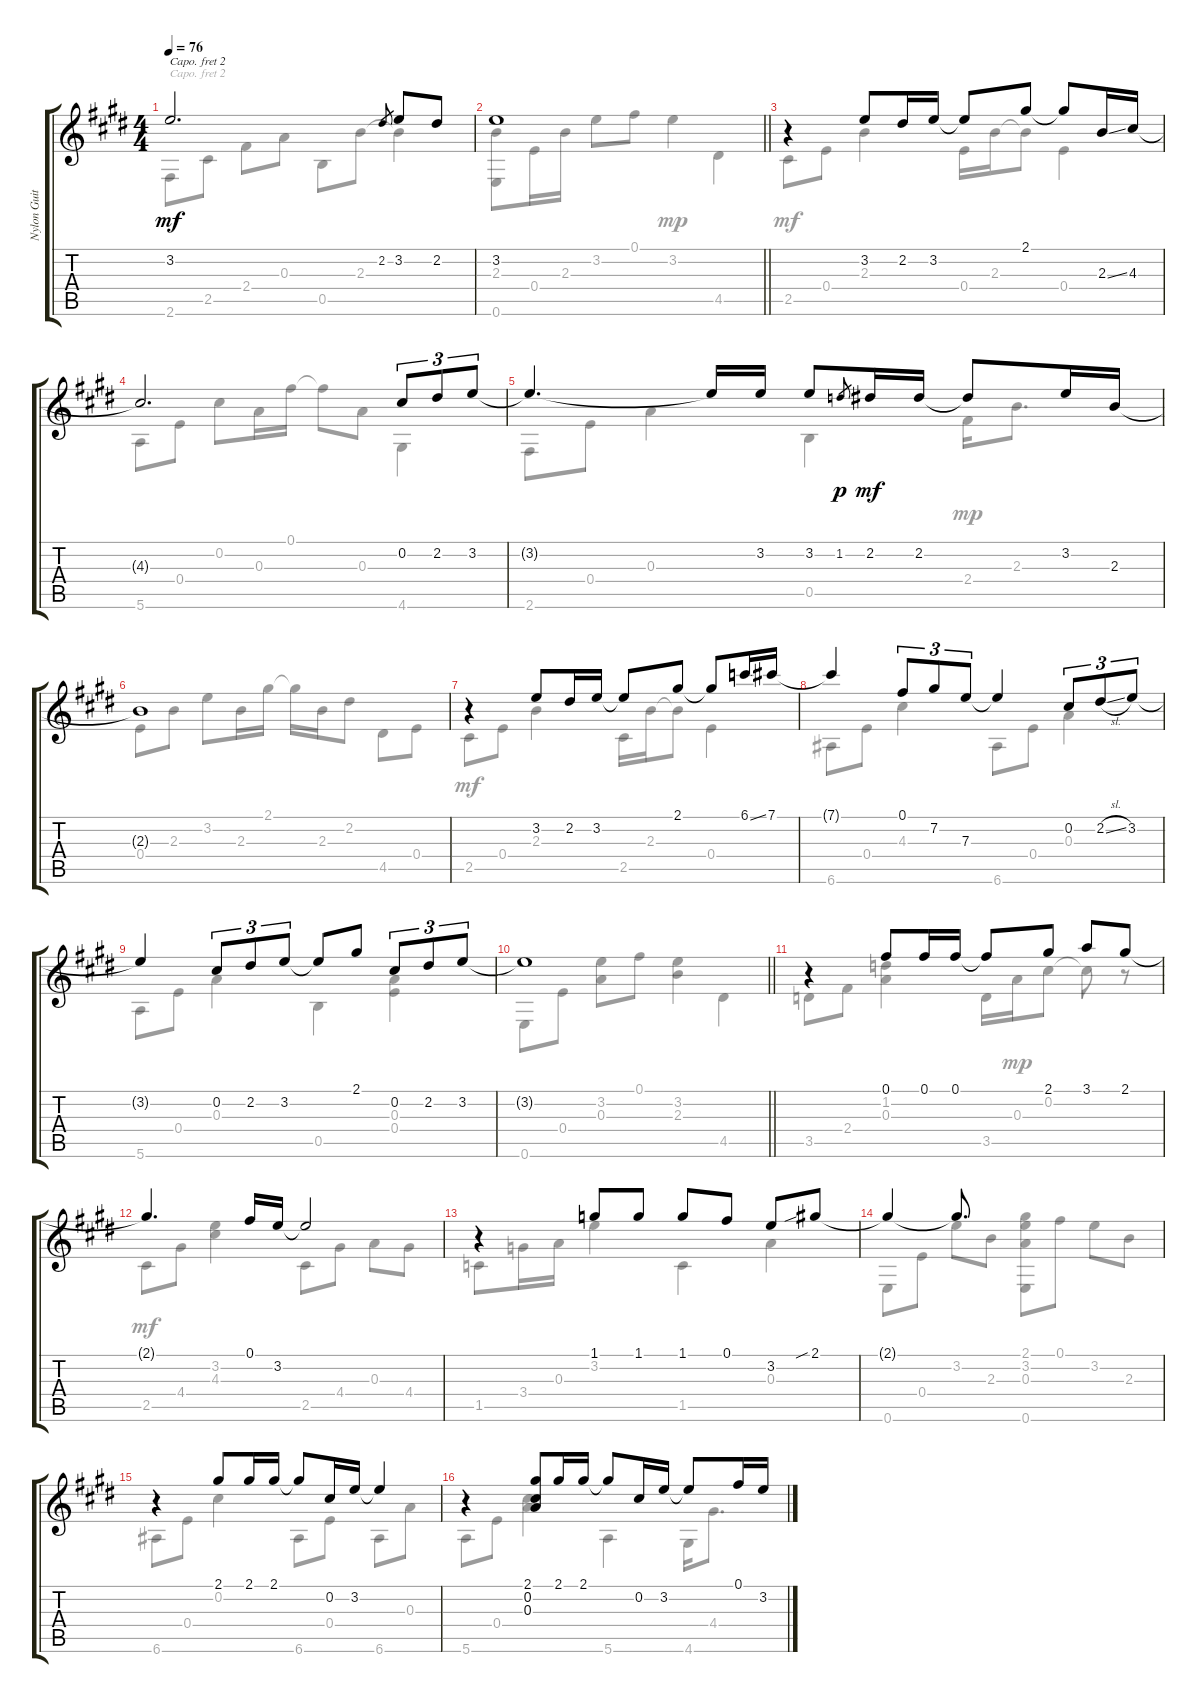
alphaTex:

\track ("Nylon Guitar" "Nylon Guit") {mute instrument acousticguitarnylon}
\staff {score tabs}
\capo 2
\tuning (E4 B3 G3 D3 A2 D2) {hide}
\voice
\ts (4 4)
\tempo 76
\clef g2
\ks e
3.2.2{d dy mf} 2.2.8{gr} 3.2.8 2.2.8 |
\barLineRight lightlight
3.2.1 |
r.4 3.2.8 2.2.16 3.2.16 3.2{t}.8 2.1.8 2.1{t}.8 2.3{ss}.16 4.3.16 |
4.3{t}.2{d} 0.2.8{tu (3 2)} 2.2.8{tu (3 2)} 3.2.8{tu (3 2)} |
3.2{t}.4{d} 3.2{t}.16 3.2.16 3.2.8 1.2.8{gr dy p} 2.2.16{dy mf} 2.2.16 2.2{t}.8 3.2.16 2.3.16 |
2.3{t}.1 |
r.4 3.2.8 2.2.16 3.2.16 3.2{t}.8 2.1.8 2.1{t}.8 6.1{ss}.16 7.1.16 |
7.1{t}.4 0.1.8{tu (3 2)} 7.2.8{tu (3 2)} 7.3.8{tu (3 2)} 7.3{t}.4 0.2.8{tu (3 2)} 2.2{sl}.8{tu (3 2)} 3.2.8{tu (3 2)} |
3.2{t}.4 0.2.8{tu (3 2)} 2.2.8{tu (3 2)} 3.2.8{tu (3 2)} 3.2{t}.8 2.1.8 0.2.8{tu (3 2)} 2.2.8{tu (3 2)} 3.2.8{tu (3 2)} |
\barLineRight lightlight
3.2{t}.1 |
r.4 0.1.8 0.1.16 0.1.16 0.1{t}.8 2.1.8 3.1.8 2.1.8 |
2.1{t}.4{d} 0.1.16 3.2.16 3.2{t}.2 |
r.4 1.1.8 1.1.8 1.1.8 0.1.8 3.2.8 2.1{sib}.8 |
2.1{t}.4 2.1{t}.8{d} |
r.4 2.1.8 2.1.16 2.1.16 2.1{t}.8 0.2.16 3.2.16 3.2{t}.4 |
r.4 (2.1 0.2 0.3).8 2.1.16 2.1.16 2.1{t}.8 0.2.16 3.2.16 3.2{t}.8 0.1.16 3.2.16
\voice
\clef g2
\ottava regular
\simile none
\ks e
2.6.8{dy mf} 2.5.8 2.4.8 0.3.8 0.5.8 2.3.8 2.3{t}.4 |
\barLineRight lightlight
(2.3 0.6).8 0.4.16 2.3.16 3.2.8 0.1.8 3.2.4{dy mp} 4.5.4 |
2.5.8{dy mf} 0.4.8 2.3.4 0.4.16 2.3.16 2.3{t}.8 0.4.4 |
5.6.8 0.4.8 0.2.8 0.3.16 0.1.16 0.1{t}.8 0.3.8 4.6.4 |
2.6.8 0.4.8 0.3.4 0.5.4 2.4.16{dy mp} 2.3.8{d} |
0.4.8 2.3.8 3.2.8 2.3.16 2.1.16 2.1{t}.16 2.3.16 2.2.8 4.5.8 0.4.8 |
2.5.8{dy mf} 0.4.8 2.3.4 2.5.16 2.3.16 2.3{t}.8 0.4.4 |
6.6.8 0.4.8 4.3.4 6.6.8 0.4.8 0.3.4 |
5.6.8 0.4.8 0.3.4 0.5.4 (0.3 0.4).4 |
\barLineRight lightlight
0.6.8 0.4.8 (3.2 0.3).8 0.1.8 (3.2 2.3).4 4.5.4 |
3.5.8 2.4.8 (1.2 0.3).4 3.5.16 0.3.16{dy mp} 0.2.8 0.2{t}.8 r.8 |
2.5.8{dy mf} 4.4.8 (3.2 4.3).4 2.5.8 4.4.8 0.3.8 4.4.8 |
1.5.8 3.4.16 0.3.16 3.2.4 1.5.4 0.3.4 |
0.6.8 0.4.8 3.2.8 2.3.8 (2.1 3.2 0.3 0.6).8 0.1.8 3.2.8 2.3.8 |
6.6.8 0.4.8 0.2.4 6.6.8 0.4.8 6.6.8 0.3.8 |
5.6.8 0.4.8 (0.2 0.3).4 5.6.4 4.6.16 4.4.8{d}
